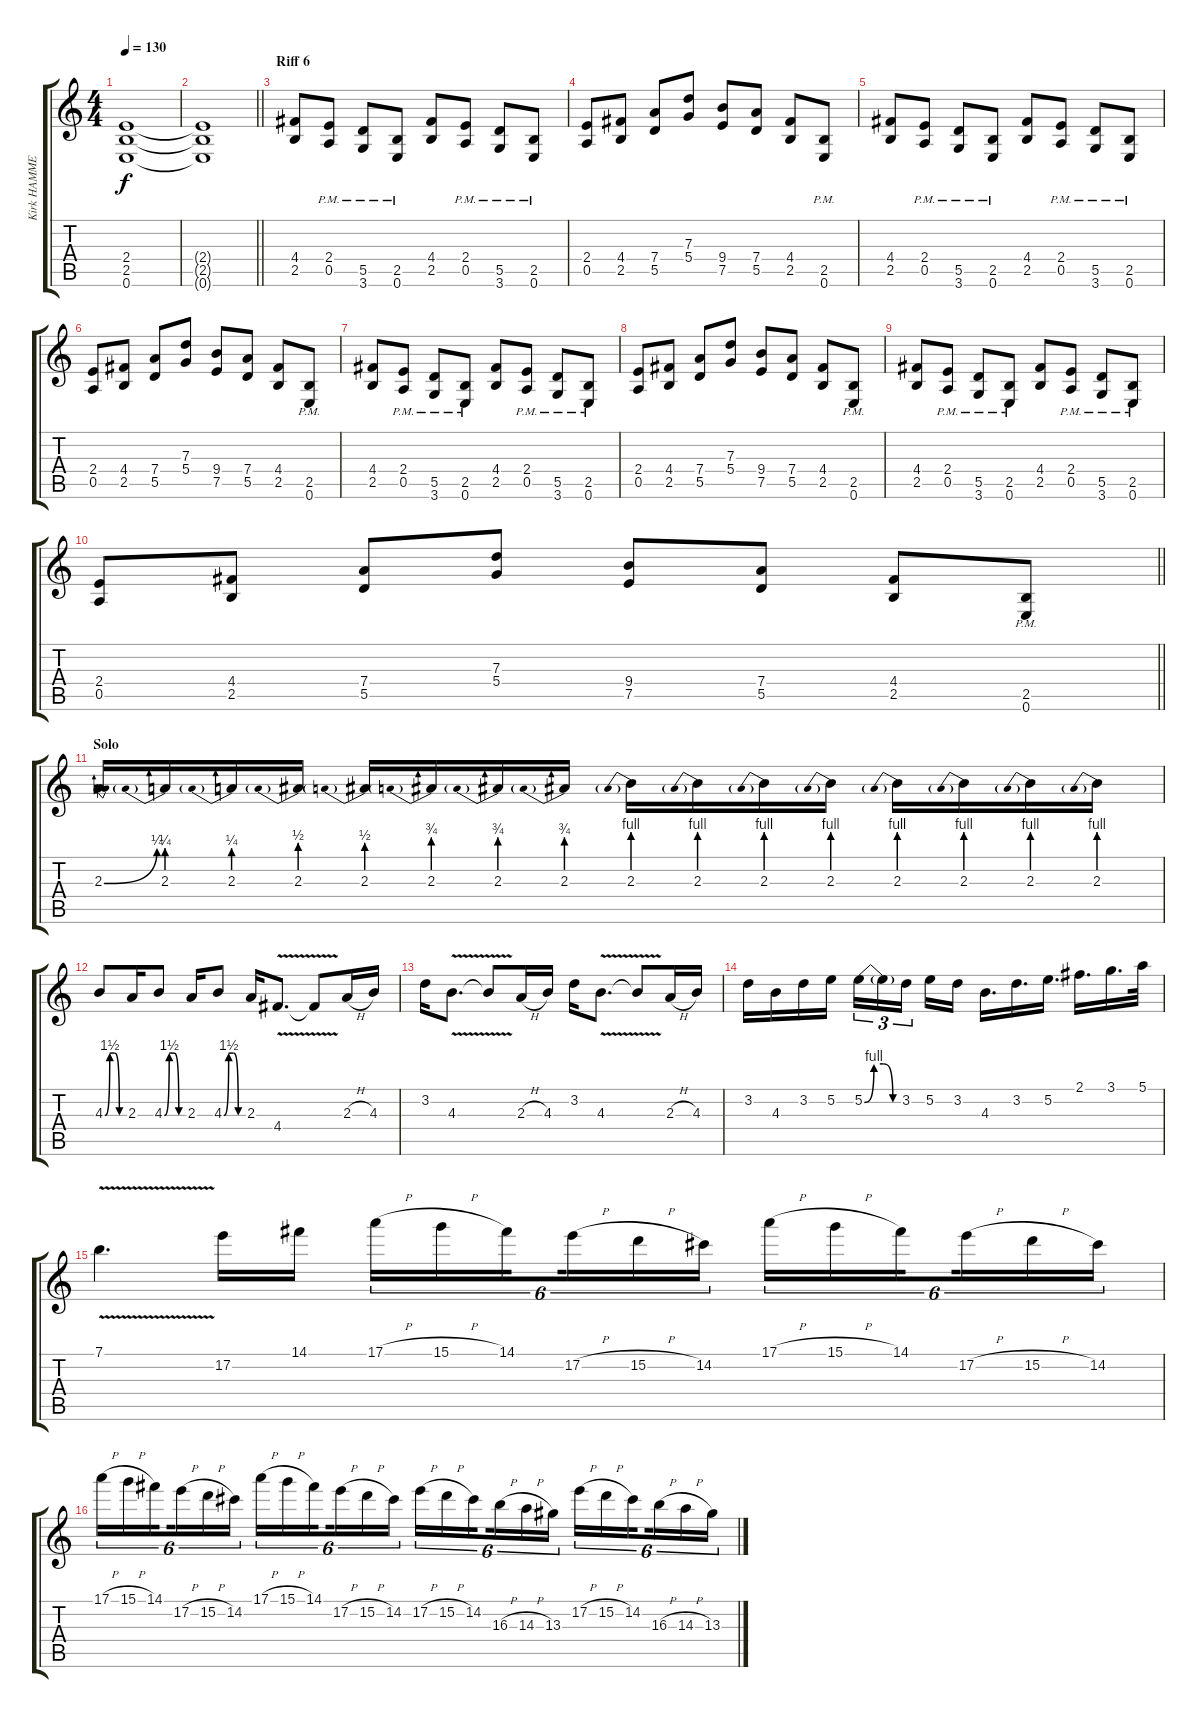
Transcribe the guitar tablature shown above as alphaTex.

\track ("Kirk HAMMETT" "Kirk HAMME") {instrument overdrivenguitar}
\staff {score tabs}
\tuning (E4 B3 G3 D3 A2 E2) {hide}
\ts (4 4)
\tempo 130
\clef g2
\ks c
(2.4{t} 2.5{t} 0.6{t}).1{dy f} |
\barLineRight lightlight
(2.4{t} 2.5{t} 0.6{t}).1 |
\section ("" "Riff 6")
(4.4 2.5).8 (2.4 0.5{pm}).8 (5.5{pm} 3.6).8 (2.5 0.6{pm}).8 (4.4 2.5).8 (2.4 0.5{pm}).8 (5.5{pm} 3.6).8 (2.5 0.6{pm}).8 |
(2.4 0.5).8 (4.4 2.5).8 (7.4 5.5).8 (7.3 5.4).8 (9.4 7.5).8 (7.4 5.5).8 (4.4 2.5).8 (2.5 0.6{pm}).8 |
(4.4 2.5).8 (2.4 0.5{pm}).8 (5.5{pm} 3.6).8 (2.5 0.6{pm}).8 (4.4 2.5).8 (2.4 0.5{pm}).8 (5.5{pm} 3.6).8 (2.5 0.6{pm}).8 |
(2.4 0.5).8 (4.4 2.5).8 (7.4 5.5).8 (7.3 5.4).8 (9.4 7.5).8 (7.4 5.5).8 (4.4 2.5).8 (2.5 0.6{pm}).8 |
(4.4 2.5).8 (2.4 0.5{pm}).8 (5.5{pm} 3.6).8 (2.5 0.6{pm}).8 (4.4 2.5).8 (2.4 0.5{pm}).8 (5.5{pm} 3.6).8 (2.5 0.6{pm}).8 |
(2.4 0.5).8 (4.4 2.5).8 (7.4 5.5).8 (7.3 5.4).8 (9.4 7.5).8 (7.4 5.5).8 (4.4 2.5).8 (2.5 0.6{pm}).8 |
(4.4 2.5).8 (2.4 0.5{pm}).8 (5.5{pm} 3.6).8 (2.5 0.6{pm}).8 (4.4 2.5).8 (2.4 0.5{pm}).8 (5.5{pm} 3.6).8 (2.5 0.6{pm}).8 |
\barLineRight lightlight
(2.4 0.5).8 (4.4 2.5).8 (7.4 5.5).8 (7.3 5.4).8 (9.4 7.5).8 (7.4 5.5).8 (4.4 2.5).8 (2.5 0.6{pm}).8 |
\section ("" "Solo")
2.3{be (bend 0 0 60 1)}.16{instrument distortionguitar} 2.3{be (prebend 0 1 60 1)}.16 2.3{be (prebend 0 1 60 1)}.16 2.3{be (prebend 0 2 60 2)}.16 2.3{be (prebend 0 2 60 2)}.16 2.3{be (prebend 0 3 60 3)}.16 2.3{be (prebend 0 3 60 3)}.16 2.3{be (prebend 0 3 60 3)}.16 2.3{be (prebend 0 4 60 4)}.16 2.3{be (prebend 0 4 60 4)}.16 2.3{be (prebend 0 4 60 4)}.16 2.3{be (prebend 0 4 60 4)}.16 2.3{be (prebend 0 4 60 4)}.16 2.3{be (prebend 0 4 60 4)}.16 2.3{be (prebend 0 4 60 4)}.16 2.3{be (prebend 0 4 60 4)}.16 |
4.3{be (custom 0 0 15 6 30 6 45 0 60 0)}.8 2.3.16 4.3{be (custom 0 0 15 6 30 6 45 0 60 0)}.8 2.3.16 4.3{be (custom 0 0 15 6 30 6 45 0 60 0)}.8 2.3.16 4.4{v}.8{d} 4.4{t}.8 2.3{h}.16 4.3.16 |
3.2.16 4.3{v}.8{d} 4.3{t}.8 2.3{h}.16 4.3.16 3.2.16 4.3{v}.8{d} 4.3{t}.8 2.3{h}.16 4.3.16 |
3.2.16 4.3.16 3.2.16 5.2.16 5.2{be (custom 0 0 15 4 30 4 45 0 60 0)}.16{tu (3 2)} 5.2{t}.16{tu (3 2)} 3.2.16{tu (3 2) beam splitsecondary} 5.2.16 3.2.16 4.3.16{d} 3.2.16{d} 5.2.16{d} 2.1.16{d} 3.1.16{d} 5.1.32 |
7.1{v}.4{d} 17.2.16 14.1.16 17.1{h}.16{tu (6 4)} 15.1{h}.16{tu (6 4)} 14.1.16{tu (6 4) beam splitsecondary} 17.2{h}.16{tu (6 4)} 15.2{h}.16{tu (6 4)} 14.2.16{tu (6 4)} 17.1{h}.16{tu (6 4)} 15.1{h}.16{tu (6 4)} 14.1.16{tu (6 4) beam splitsecondary} 17.2{h}.16{tu (6 4)} 15.2{h}.16{tu (6 4)} 14.2.16{tu (6 4)} |
17.1{h}.16{tu (6 4)} 15.1{h}.16{tu (6 4)} 14.1.16{tu (6 4) beam splitsecondary} 17.2{h}.16{tu (6 4)} 15.2{h}.16{tu (6 4)} 14.2.16{tu (6 4)} 17.1{h}.16{tu (6 4)} 15.1{h}.16{tu (6 4)} 14.1.16{tu (6 4) beam splitsecondary} 17.2{h}.16{tu (6 4)} 15.2{h}.16{tu (6 4)} 14.2.16{tu (6 4)} 17.2{h}.16{tu (6 4)} 15.2{h}.16{tu (6 4)} 14.2.16{tu (6 4) beam splitsecondary} 16.3{h}.16{tu (6 4)} 14.3{h}.16{tu (6 4)} 13.3.16{tu (6 4)} 17.2{h}.16{tu (6 4)} 15.2{h}.16{tu (6 4)} 14.2.16{tu (6 4) beam splitsecondary} 16.3{h}.16{tu (6 4)} 14.3{h}.16{tu (6 4)} 13.3.16{tu (6 4)}
